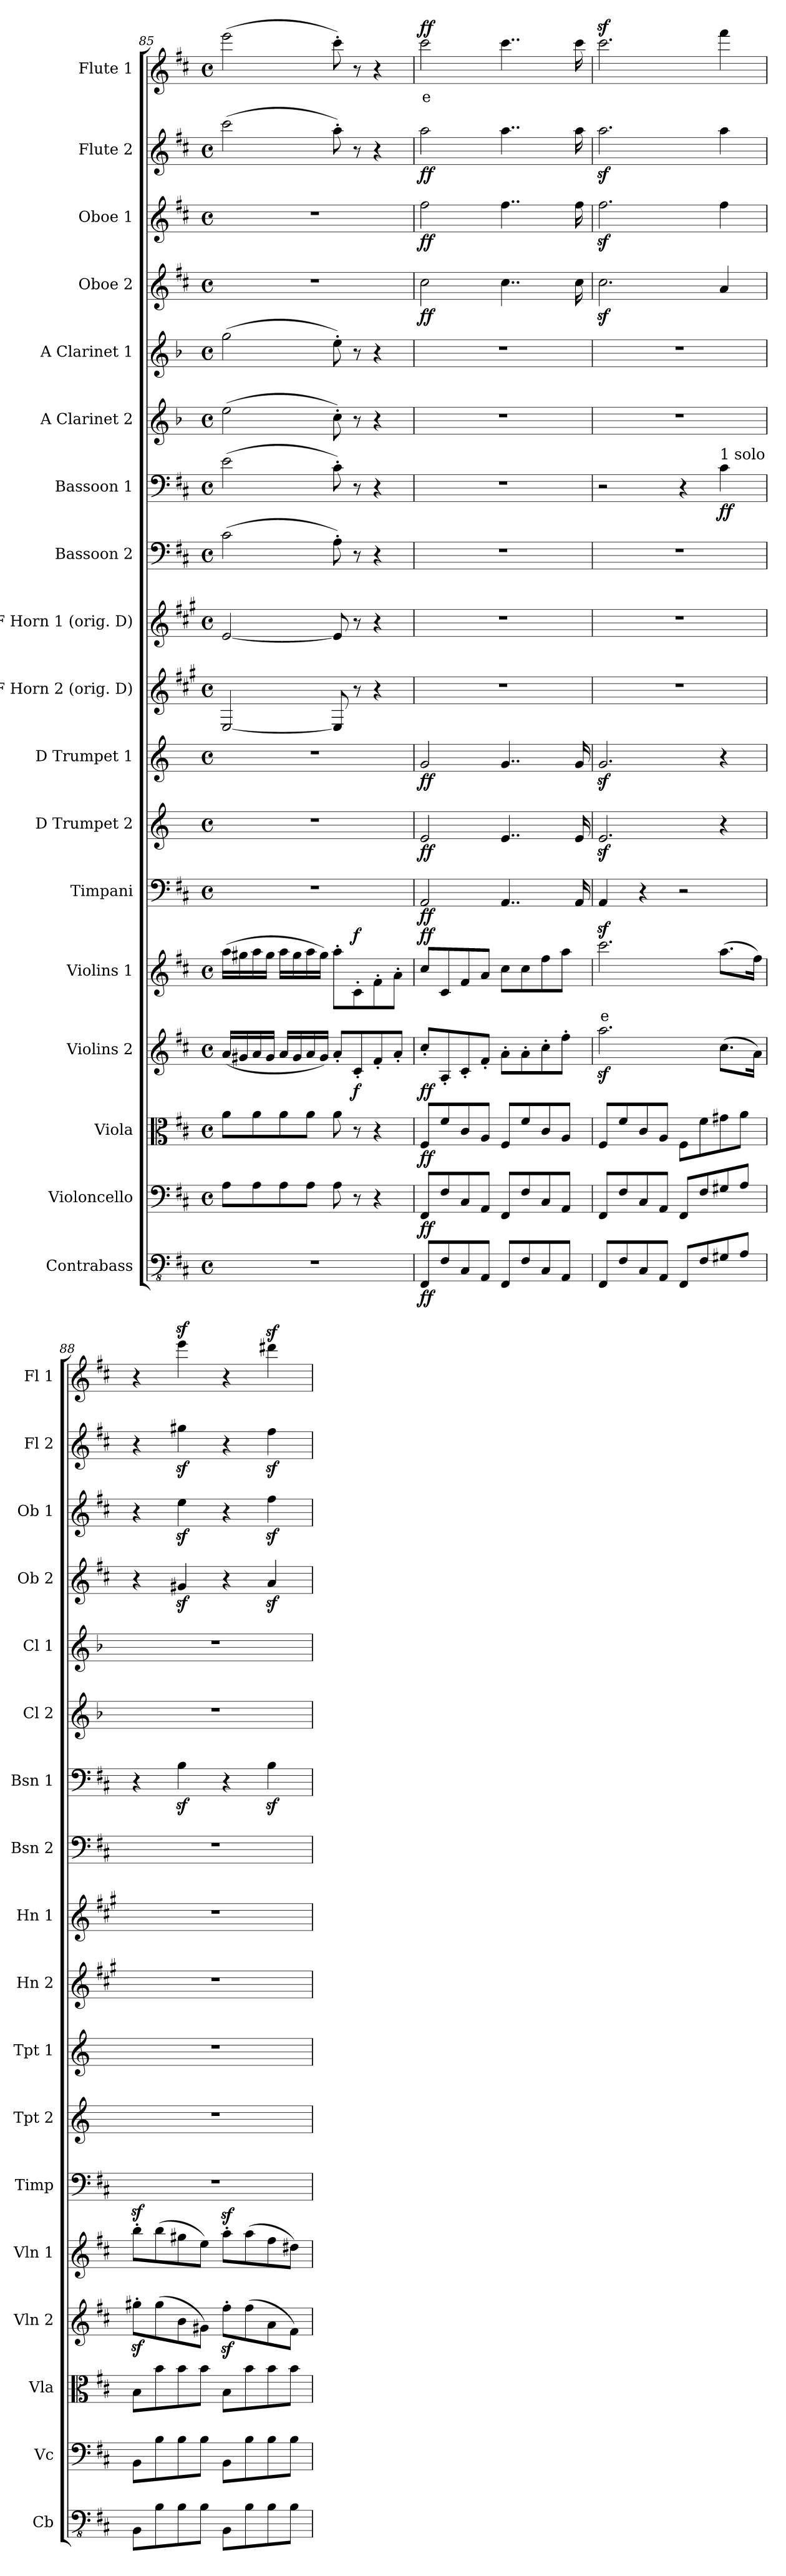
**kern	**dynam	**kern	**dynam	**kern	**dynam	**kern	**dynam	**kern	**text	**dynam	**kern	**dynam	**kern	**dynam	**kern	**dynam	**kern	**kern	**kern	**kern	**dynam	**kern	**kern	**kern	**dynam	**kern	**dynam	**kern	**dynam	**kern	**text	**dynam
*part18	*part18	*part17	*part17	*part16	*part16	*part15	*part15	*part14	*part14	*part14	*part13	*part13	*part12	*part12	*part11	*part11	*part10	*part9	*part8	*part7	*part7	*part6	*part5	*part4	*part4	*part3	*part3	*part2	*part2	*part1	*part1	*part1
*staff18	*staff18	*staff17	*staff17	*staff16	*staff16	*staff15	*staff15	*staff14	*staff14	*staff14	*staff13	*staff13	*staff12	*staff12	*staff11	*staff11	*staff10	*staff9	*staff8	*staff7	*staff7	*staff6	*staff5	*staff4	*staff4	*staff3	*staff3	*staff2	*staff2	*staff1	*staff1	*staff1
*I"Contrabass	*	*I"Violoncello	*	*I"Viola	*	*I"Violins 2	*	*I"Violins 1	*	*	*I"Timpani	*	*I"D Trumpet 2	*	*I"D Trumpet 1	*	*I"F Horn 2 (orig.  D)	*I"F Horn 1 (orig.  D)	*I"Bassoon 2	*I"Bassoon 1	*	*I"A Clarinet 2	*I"A Clarinet 1	*I"Oboe 2	*	*I"Oboe 1	*	*I"Flute 2	*	*I"Flute 1	*	*
*I'Cb	*	*I'Vc	*	*I'Vla	*	*I'Vln 2	*	*I'Vln 1	*	*	*I'Timp	*	*I'Tpt 2	*	*I'Tpt 1	*	*I'Hn 2	*I'Hn 1	*I'Bsn 2	*I'Bsn 1	*	*I'Cl 2	*I'Cl 1	*I'Ob 2	*	*I'Ob 1	*	*I'Fl 2	*	*I'Fl 1	*	*
*clefFv4	*	*clefF4	*	*clefC3	*	*clefG2	*	*clefG2	*	*	*clefF4	*	*clefG2	*	*clefG2	*	*clefG2	*clefG2	*clefF4	*clefF4	*	*clefG2	*clefG2	*clefG2	*	*clefG2	*	*clefG2	*	*clefG2	*	*
*	*	*	*	*	*	*	*	*	*	*	*	*	*ITrd-1c-2	*	*ITrd-1c-2	*	*ITrd4c7	*ITrd4c7	*	*	*	*ITrd2c3	*ITrd2c3	*	*	*	*	*	*	*	*	*
*k[f#c#]	*	*k[f#c#]	*	*k[f#c#]	*	*k[f#c#]	*	*k[f#c#]	*	*	*k[f#c#]	*	*k[f#c#]	*	*k[f#c#]	*	*k[f#c#]	*k[f#c#]	*k[f#c#]	*k[f#c#]	*	*k[f#c#]	*k[f#c#]	*k[f#c#]	*	*k[f#c#]	*	*k[f#c#]	*	*k[f#c#]	*	*
*M4/4	*	*M4/4	*	*M4/4	*	*M4/4	*	*M4/4	*	*	*M4/4	*	*M4/4	*	*M4/4	*	*M4/4	*M4/4	*M4/4	*M4/4	*	*M4/4	*M4/4	*M4/4	*	*M4/4	*	*M4/4	*	*M4/4	*	*
*met(c)	*	*met(c)	*	*met(c)	*	*met(c)	*	*met(c)	*	*	*met(c)	*	*met(c)	*	*met(c)	*	*met(c)	*met(c)	*met(c)	*met(c)	*	*met(c)	*met(c)	*met(c)	*	*met(c)	*	*met(c)	*	*met(c)	*	*
=85	=85	=85	=85	=85	=85	=85	=85	=85	=85	=85	=85	=85	=85	=85	=85	=85	=85	=85	=85	=85	=85	=85	=85	=85	=85	=85	=85	=85	=85	=85	=85	=85
1r	.	8A\L	.	8a\L	.	(<16a/LL	.	(>16aa\LL	.	.	1r	.	1r	.	1r	.	[2AA/	[2A/	(>2c#\	(>2e\	.	(>2cc#\	(>2ee\	1r	.	1r	.	(>2ccc#\	.	(>2eee\	.	.
.	.	.	.	.	.	16g#X/	.	16gg#X\	.	.	.	.	.	.	.	.	.	.	.	.	.	.	.	.	.	.	.	.	.	.	.	.
.	.	8A\	.	8a\	.	16a/	.	16aa\	.	.	.	.	.	.	.	.	.	.	.	.	.	.	.	.	.	.	.	.	.	.	.	.
.	.	.	.	.	.	16g#/JJ	.	16gg#\JJ	.	.	.	.	.	.	.	.	.	.	.	.	.	.	.	.	.	.	.	.	.	.	.	.
.	.	8A\	.	8a\	.	16a/LL	.	16aa\LL	.	.	.	.	.	.	.	.	.	.	.	.	.	.	.	.	.	.	.	.	.	.	.	.
.	.	.	.	.	.	16g#/	.	16gg#\	.	.	.	.	.	.	.	.	.	.	.	.	.	.	.	.	.	.	.	.	.	.	.	.
.	.	8A\J	.	8a\J	.	16a/	.	16aa\	.	.	.	.	.	.	.	.	.	.	.	.	.	.	.	.	.	.	.	.	.	.	.	.
.	.	.	.	.	.	16g#/JJ)	.	16gg#\JJ)	.	.	.	.	.	.	.	.	.	.	.	.	.	.	.	.	.	.	.	.	.	.	.	.
.	.	8A\	.	8a\	.	8a'/L	.	8aa'\L	.	.	.	.	.	.	.	.	8AA/]	8A/]	8A'\)	8c#'\)	.	8a'\)	8cc#'\)	.	.	.	.	8aa'\)	.	8ccc#'\)	.	.
!	!	!	!	!	!	!	!LO:DY:b	!	!	!LO:DY:b	!	!	!	!	!	!	!	!	!	!	!	!	!	!	!	!	!	!	!	!	!	!
.	.	8r	.	8r	.	8c#'/	f	8c#'\	.	f	.	.	.	.	.	.	8r	8r	8r	8r	.	8r	8r	.	.	.	.	8r	.	8r	.	.
.	.	4r	.	4r	.	8f#'/	.	8f#'\	.	.	.	.	.	.	.	.	4r	4r	4r	4r	.	4r	4r	.	.	.	.	4r	.	4r	.	.
.	.	.	.	.	.	8a'/J	.	8a'\J	.	.	.	.	.	.	.	.	.	.	.	.	.	.	.	.	.	.	.	.	.	.	.	.
!!LO:PB:g=z
=86	=86	=86	=86	=86	=86	=86	=86	=86	=86	=86	=86	=86	=86	=86	=86	=86	=86	=86	=86	=86	=86	=86	=86	=86	=86	=86	=86	=86	=86	=86	=86	=86
!	!LO:DY:b	!	!LO:DY:b	!	!LO:DY:b	!	!LO:DY:b	!	!	!LO:DY:b	!	!LO:DY:b	!	!LO:DY:b	!	!LO:DY:b	!	!	!	!	!	!	!	!	!LO:DY:b	!	!LO:DY:b	!	!LO:DY:b	!	!LO:LY:b:color=#FF0000	!LO:DY:b
8FFF#/L	ff	8FF#/L	ff	8F#/L	ff	8cc#'/L	ff	8cc#/L	.	ff	2AA/	ff	2f#/	ff	2a/	ff	1r	1r	1r	1r	.	1r	1r	2cc#\	ff	2ff#\	ff	2aa\	ff	2ccc#\	e	ff
8FF#/	.	8F#/	.	8f#/	.	8A'/	.	8c#/	.	.	.	.	.	.	.	.	.	.	.	.	.	.	.	.	.	.	.	.	.	.	.	.
8CC#/	.	8C#/	.	8c#/	.	8c#'/	.	8f#/	.	.	.	.	.	.	.	.	.	.	.	.	.	.	.	.	.	.	.	.	.	.	.	.
8AAA/J	.	8AA/J	.	8A/J	.	8f#'/J	.	8a/J	.	.	.	.	.	.	.	.	.	.	.	.	.	.	.	.	.	.	.	.	.	.	.	.
8FFF#/L	.	8FF#/L	.	8F#/L	.	8a'\L	.	8cc#\L	.	.	4..AA/	.	4..f#/	.	4..a/	.	.	.	.	.	.	.	.	4..cc#\	.	4..ff#\	.	4..aa\	.	4..ccc#\	.	.
8FF#/	.	8F#/	.	8f#/	.	8a'\	.	8cc#\	.	.	.	.	.	.	.	.	.	.	.	.	.	.	.	.	.	.	.	.	.	.	.	.
8CC#/	.	8C#/	.	8c#/	.	8cc#'\	.	8ff#\	.	.	.	.	.	.	.	.	.	.	.	.	.	.	.	.	.	.	.	.	.	.	.	.
8AAA/J	.	8AA/J	.	8A/J	.	8ff#'\J	.	8aa\J	.	.	.	.	.	.	.	.	.	.	.	.	.	.	.	.	.	.	.	.	.	.	.	.
.	.	.	.	.	.	.	.	.	.	.	16AA/	.	16f#/	.	16a/	.	.	.	.	.	.	.	.	16cc#\	.	16ff#\	.	16aa\	.	16ccc#\	.	.
=87	=87	=87	=87	=87	=87	=87	=87	=87	=87	=87	=87	=87	=87	=87	=87	=87	=87	=87	=87	=87	=87	=87	=87	=87	=87	=87	=87	=87	=87	=87	=87	=87
!	!	!	!	!	!	!	!	!	!LO:LY:b:color=#FF0000	!	!	!	!	!	!	!	!	!	!	!	!	!	!	!	!	!	!	!	!	!	!	!
8FFF#/L	.	8FF#/L	.	8F#/L	.	2.aaz<\	.	2.ccc#z<\	e	.	4AA/	.	2.f#z</	.	2.az</	.	1r	1r	1r	2r	.	1r	1r	2.cc#z<\	.	2.ff#z<\	.	2.aaz<\	.	2.ccc#z<\	.	.
8FF#/	.	8F#/	.	8f#/	.	.	.	.	.	.	.	.	.	.	.	.	.	.	.	.	.	.	.	.	.	.	.	.	.	.	.	.
8CC#/	.	8C#/	.	8c#/	.	.	.	.	.	.	4r	.	.	.	.	.	.	.	.	.	.	.	.	.	.	.	.	.	.	.	.	.
8AAA/J	.	8AA/J	.	8A/J	.	.	.	.	.	.	.	.	.	.	.	.	.	.	.	.	.	.	.	.	.	.	.	.	.	.	.	.
8FFF#/L	.	8FF#/L	.	8F#\L	.	.	.	.	.	.	2r	.	.	.	.	.	.	.	.	4r	.	.	.	.	.	.	.	.	.	.	.	.
8FF#/	.	8F#/	.	8f#\	.	.	.	.	.	.	.	.	.	.	.	.	.	.	.	.	.	.	.	.	.	.	.	.	.	.	.	.
!	!	!	!	!	!	!	!	!	!	!	!	!	!	!	!	!	!	!	!	!LO:TX:a:t=1 solo	!	!	!	!	!	!	!	!	!	!	!	!
!	!	!	!	!	!	!	!	!	!	!	!	!	!	!	!	!	!	!	!	!	!LO:DY:b	!	!	!	!	!	!	!	!	!	!	!
8GG#X/	.	8G#X/	.	8g#X\	.	(>8.cc#\L	.	(>8.aa\L	.	.	.	.	4r	.	4r	.	.	.	.	4c#\	ff	.	.	4a/	.	4ff#\	.	4aa\	.	4fff#\	.	.
8AA/J	.	8A/J	.	8a\J	.	.	.	.	.	.	.	.	.	.	.	.	.	.	.	.	.	.	.	.	.	.	.	.	.	.	.	.
.	.	.	.	.	.	16a\Jk)	.	16ff#\Jk)	.	.	.	.	.	.	.	.	.	.	.	.	.	.	.	.	.	.	.	.	.	.	.	.
=88	=88	=88	=88	=88	=88	=88	=88	=88	=88	=88	=88	=88	=88	=88	=88	=88	=88	=88	=88	=88	=88	=88	=88	=88	=88	=88	=88	=88	=88	=88	=88	=88
8BBB\L	.	8BB\L	.	8B\L	.	8gg#Xz<'\L	.	8bbz<'\L	.	.	1r	.	1r	.	1r	.	1r	1r	1r	4r	.	1r	1r	4r	.	4r	.	4r	.	4r	.	.
8BB\	.	8B\	.	8b\	.	(>8gg#\	.	(>8bb\	.	.	.	.	.	.	.	.	.	.	.	.	.	.	.	.	.	.	.	.	.	.	.	.
8BB\	.	8B\	.	8b\	.	8b\	.	8gg#X\	.	.	.	.	.	.	.	.	.	.	.	4Bz<\	.	.	.	4g#Xz</	.	4eez<\	.	4gg#Xz<\	.	4eeez<\	.	.
8BB\J	.	8B\J	.	8b\J	.	8g#X\J)	.	8ee\J)	.	.	.	.	.	.	.	.	.	.	.	.	.	.	.	.	.	.	.	.	.	.	.	.
8BBB\L	.	8BB\L	.	8B\L	.	8ff#z<'\L	.	8aaz<'\L	.	.	.	.	.	.	.	.	.	.	.	4r	.	.	.	4r	.	4r	.	4r	.	4r	.	.
8BB\	.	8B\	.	8b\	.	(>8ff#\	.	(>8aa\	.	.	.	.	.	.	.	.	.	.	.	.	.	.	.	.	.	.	.	.	.	.	.	.
8BB\	.	8B\	.	8b\	.	8a\	.	8ff#\	.	.	.	.	.	.	.	.	.	.	.	4Bz<\	.	.	.	4az</	.	4ff#z<\	.	4ff#z<\	.	4ddd#Xz<\	.	.
8BB\J	.	8B\J	.	8b\J	.	8f#\J)	.	8dd#X\J)	.	.	.	.	.	.	.	.	.	.	.	.	.	.	.	.	.	.	.	.	.	.	.	.
=	=	=	=	=	=	=	=	=	=	=	=	=	=	=	=	=	=	=	=	=	=	=	=	=	=	=	=	=	=	=	=	=
*-	*-	*-	*-	*-	*-	*-	*-	*-	*-	*-	*-	*-	*-	*-	*-	*-	*-	*-	*-	*-	*-	*-	*-	*-	*-	*-	*-	*-	*-	*-	*-	*-
